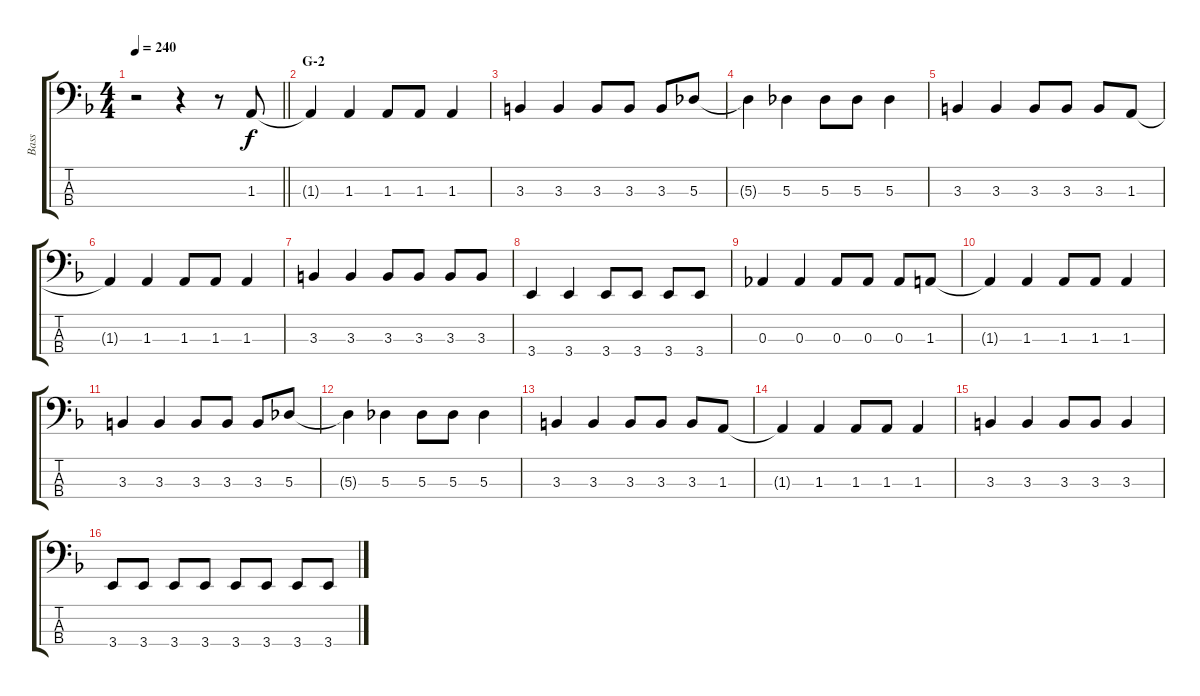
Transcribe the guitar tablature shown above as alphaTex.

\track ("Bass" "Bass") {instrument electricbasspick}
\staff {score tabs}
\tuning (Gb2 Db2 Ab1 Db1) {hide}
\ts (4 4)
\tempo 240
\clef f4
\barLineRight lightlight
\ks f
r.2{dy f} r.4 r.8 1.3.8 |
\section ("" "G-2")
1.3{t}.4 1.3.4 1.3.8 1.3.8 1.3.4 |
3.3.4 3.3.4 3.3.8 3.3.8 3.3.8 5.3.8 |
5.3{t}.4 5.3.4 5.3.8 5.3.8 5.3.4 |
3.3.4 3.3.4 3.3.8 3.3.8 3.3.8 1.3.8 |
1.3{t}.4 1.3.4 1.3.8 1.3.8 1.3.4 |
3.3.4 3.3.4 3.3.8 3.3.8 3.3.8 3.3.8 |
3.4.4 3.4.4 3.4.8 3.4.8 3.4.8 3.4.8 |
0.3.4 0.3.4 0.3.8 0.3.8 0.3.8 1.3.8 |
1.3{t}.4 1.3.4 1.3.8 1.3.8 1.3.4 |
3.3.4 3.3.4 3.3.8 3.3.8 3.3.8 5.3.8 |
5.3{t}.4 5.3.4 5.3.8 5.3.8 5.3.4 |
3.3.4 3.3.4 3.3.8 3.3.8 3.3.8 1.3.8 |
1.3{t}.4 1.3.4 1.3.8 1.3.8 1.3.4 |
3.3.4 3.3.4 3.3.8 3.3.8 3.3.4 |
3.4.8 3.4.8 3.4.8 3.4.8 3.4.8 3.4.8 3.4.8 3.4.8
